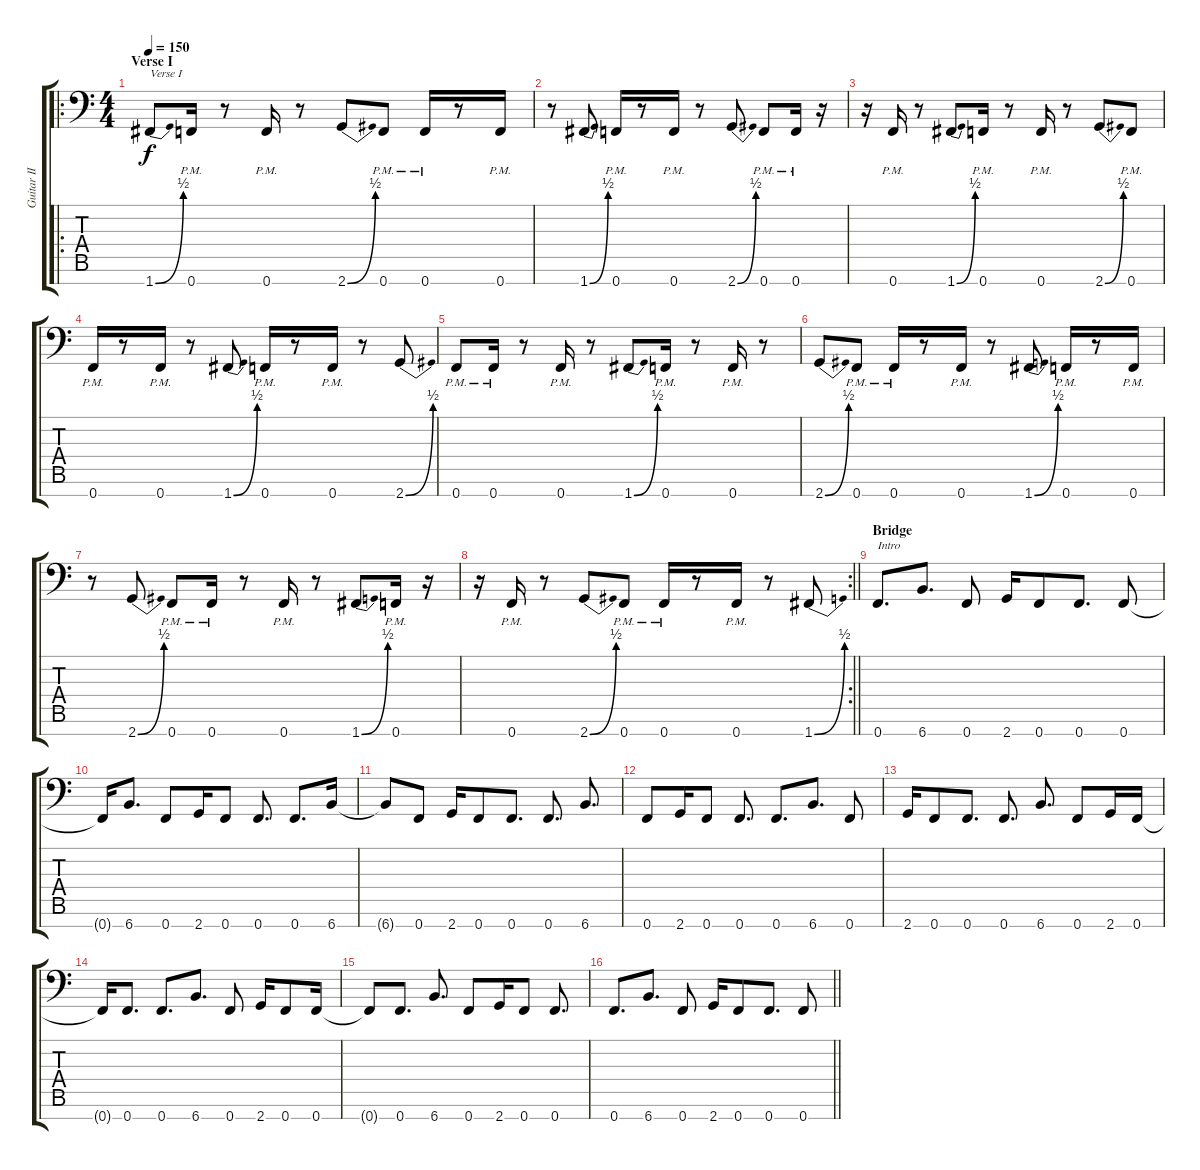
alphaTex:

\track ("Guitar II DAS URINATOR" "Guitar II ") {instrument overdrivenguitar}
\staff {score tabs}
\tuning (C4 G3 Eb3 Bb2 F2 C2 F1) {hide}
\ro
\ts (4 4)
\section ("" "Verse I")
\tempo 150
\clef f4
\ks c
1.7{be (bend 0 0 60 2)}.8{txt "Verse I" dy f} 0.7{pm}.16 r.8 0.7{pm}.16 r.8 2.7{be (bend 0 0 60 2)}.8 0.7{pm}.8 0.7{pm}.16 r.8 0.7{pm}.16 |
r.8 1.7{be (bend 0 0 60 2)}.8 0.7{pm}.16 r.8 0.7{pm}.16 r.8 2.7{be (bend 0 0 60 2)}.8 0.7{pm}.8 0.7{pm}.16 r.16 |
r.16 0.7{pm}.16 r.8 1.7{be (bend 0 0 60 2)}.8 0.7{pm}.16 r.8 0.7{pm}.16 r.8 2.7{be (bend 0 0 60 2)}.8 0.7{pm}.8 |
0.7{pm}.16 r.8 0.7{pm}.16 r.8 1.7{be (bend 0 0 60 2)}.8 0.7{pm}.16 r.8 0.7{pm}.16 r.8 2.7{be (bend 0 0 60 2)}.8 |
0.7{pm}.8 0.7{pm}.16 r.8 0.7{pm}.16 r.8 1.7{be (bend 0 0 60 2)}.8 0.7{pm}.16 r.8 0.7{pm}.16 r.8 |
2.7{be (bend 0 0 60 2)}.8 0.7{pm}.8 0.7{pm}.16 r.8 0.7{pm}.16 r.8 1.7{be (bend 0 0 60 2)}.8 0.7{pm}.16 r.8 0.7{pm}.16 |
r.8 2.7{be (bend 0 0 60 2)}.8 0.7{pm}.8 0.7{pm}.16 r.8 0.7{pm}.16 r.8 1.7{be (bend 0 0 60 2)}.8 0.7{pm}.16 r.16 |
\rc 2
\barLineRight lightlight
r.16 0.7{pm}.16 r.8 2.7{be (bend 0 0 60 2)}.8 0.7{pm}.8 0.7{pm}.16 r.8 0.7{pm}.16 r.8 1.7{be (bend 0 0 60 2)}.8 |
\section ("" "Bridge")
0.7.8{d txt "Intro"} 6.7.8{d} 0.7.8 2.7.16 0.7.8 0.7.8{d} 0.7.8 |
0.7{t}.16 6.7.8{d} 0.7.8 2.7.16 0.7.8 0.7.8{d} 0.7.8{d} 6.7.16 |
6.7{t}.8 0.7.8 2.7.16 0.7.8 0.7.8{d} 0.7.8{d} 6.7.8{d} |
0.7.8 2.7.16 0.7.8 0.7.8{d} 0.7.8{d} 6.7.8{d} 0.7.8 |
2.7.16 0.7.8 0.7.8{d} 0.7.8{d} 6.7.8{d} 0.7.8 2.7.16 0.7.16 |
0.7{t}.16 0.7.8{d} 0.7.8{d} 6.7.8{d} 0.7.8 2.7.16 0.7.8 0.7.16 |
0.7{t}.8 0.7.8{d} 6.7.8{d} 0.7.8 2.7.16 0.7.8 0.7.8{d} |
\barLineRight lightlight
0.7.8{d} 6.7.8{d} 0.7.8 2.7.16 0.7.8 0.7.8{d} 0.7.8
